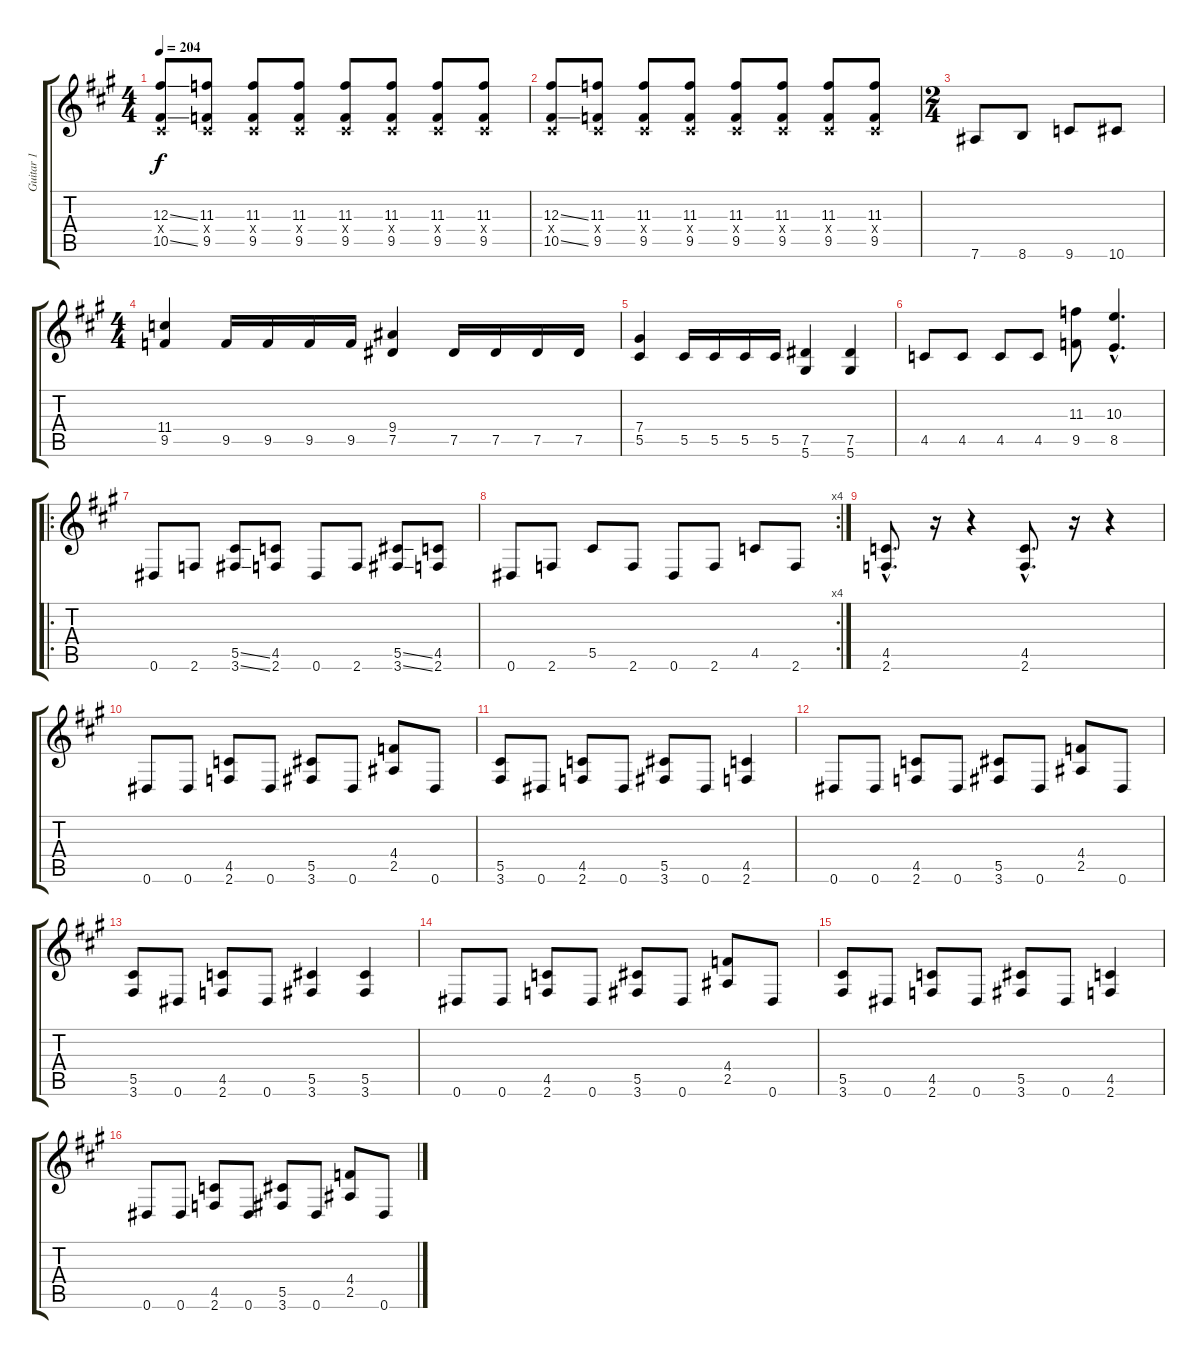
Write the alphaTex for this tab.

\track ("Guitar 1" "Guitar 1") {instrument distortionguitar}
\staff {score tabs}
\tuning (Eb4 Bb3 Gb3 Db3 Ab2 Eb2) {hide}
\ts (4 4)
\tempo 204
\clef g2
\ks a
(12.3{ss} 0.4{x} 10.5{ss}).8{dy f} (11.3 0.4{x} 9.5).8 (11.3 0.4{x} 9.5).8 (11.3 0.4{x} 9.5).8 (11.3 0.4{x} 9.5).8 (11.3 0.4{x} 9.5).8 (11.3 0.4{x} 9.5).8 (11.3 0.4{x} 9.5).8 |
(12.3{ss} 0.4{x} 10.5{ss}).8 (11.3 0.4{x} 9.5).8 (11.3 0.4{x} 9.5).8 (11.3 0.4{x} 9.5).8 (11.3 0.4{x} 9.5).8 (11.3 0.4{x} 9.5).8 (11.3 0.4{x} 9.5).8 (11.3 0.4{x} 9.5).8 |
\ts (2 4)
7.6.8 8.6.8 9.6.8 10.6.8 |
\ts (4 4)
(11.4 9.5).4 9.5.16 9.5.16 9.5.16 9.5.16 (9.4 7.5).4 7.5.16 7.5.16 7.5.16 7.5.16 |
(7.4 5.5).4 5.5.16 5.5.16 5.5.16 5.5.16 (7.5 5.6).4 (7.5 5.6).4 |
4.5.8 4.5.8 4.5.8 4.5.8 (11.3 9.5).8 (10.3{hac} 8.5{hac}).4{d} |
\ro
0.6.8 2.6.8 (5.5{ss} 3.6{ss}).8 (4.5 2.6).8 0.6.8 2.6.8 (5.5{ss} 3.6{ss}).8 (4.5 2.6).8 |
\rc 4
0.6.8 2.6.8 5.5.8 2.6.8 0.6.8 2.6.8 4.5.8 2.6.8 |
(4.5{hac} 2.6{hac}).8{d} r.16 r.4 (4.5{hac} 2.6{hac}).8{d} r.16 r.4 |
0.6.8 0.6.8 (4.5 2.6).8 0.6.8 (5.5 3.6).8 0.6.8 (4.4 2.5).8 0.6.8 |
(5.5 3.6).8 0.6.8 (4.5 2.6).8 0.6.8 (5.5 3.6).8 0.6.8 (4.5 2.6).4 |
0.6.8 0.6.8 (4.5 2.6).8 0.6.8 (5.5 3.6).8 0.6.8 (4.4 2.5).8 0.6.8 |
(5.5 3.6).8 0.6.8 (4.5 2.6).8 0.6.8 (5.5 3.6).4 (5.5 3.6).4 |
0.6.8 0.6.8 (4.5 2.6).8 0.6.8 (5.5 3.6).8 0.6.8 (4.4 2.5).8 0.6.8 |
(5.5 3.6).8 0.6.8 (4.5 2.6).8 0.6.8 (5.5 3.6).8 0.6.8 (4.5 2.6).4 |
0.6.8 0.6.8 (4.5 2.6).8 0.6.8 (5.5 3.6).8 0.6.8 (4.4 2.5).8 0.6.8
